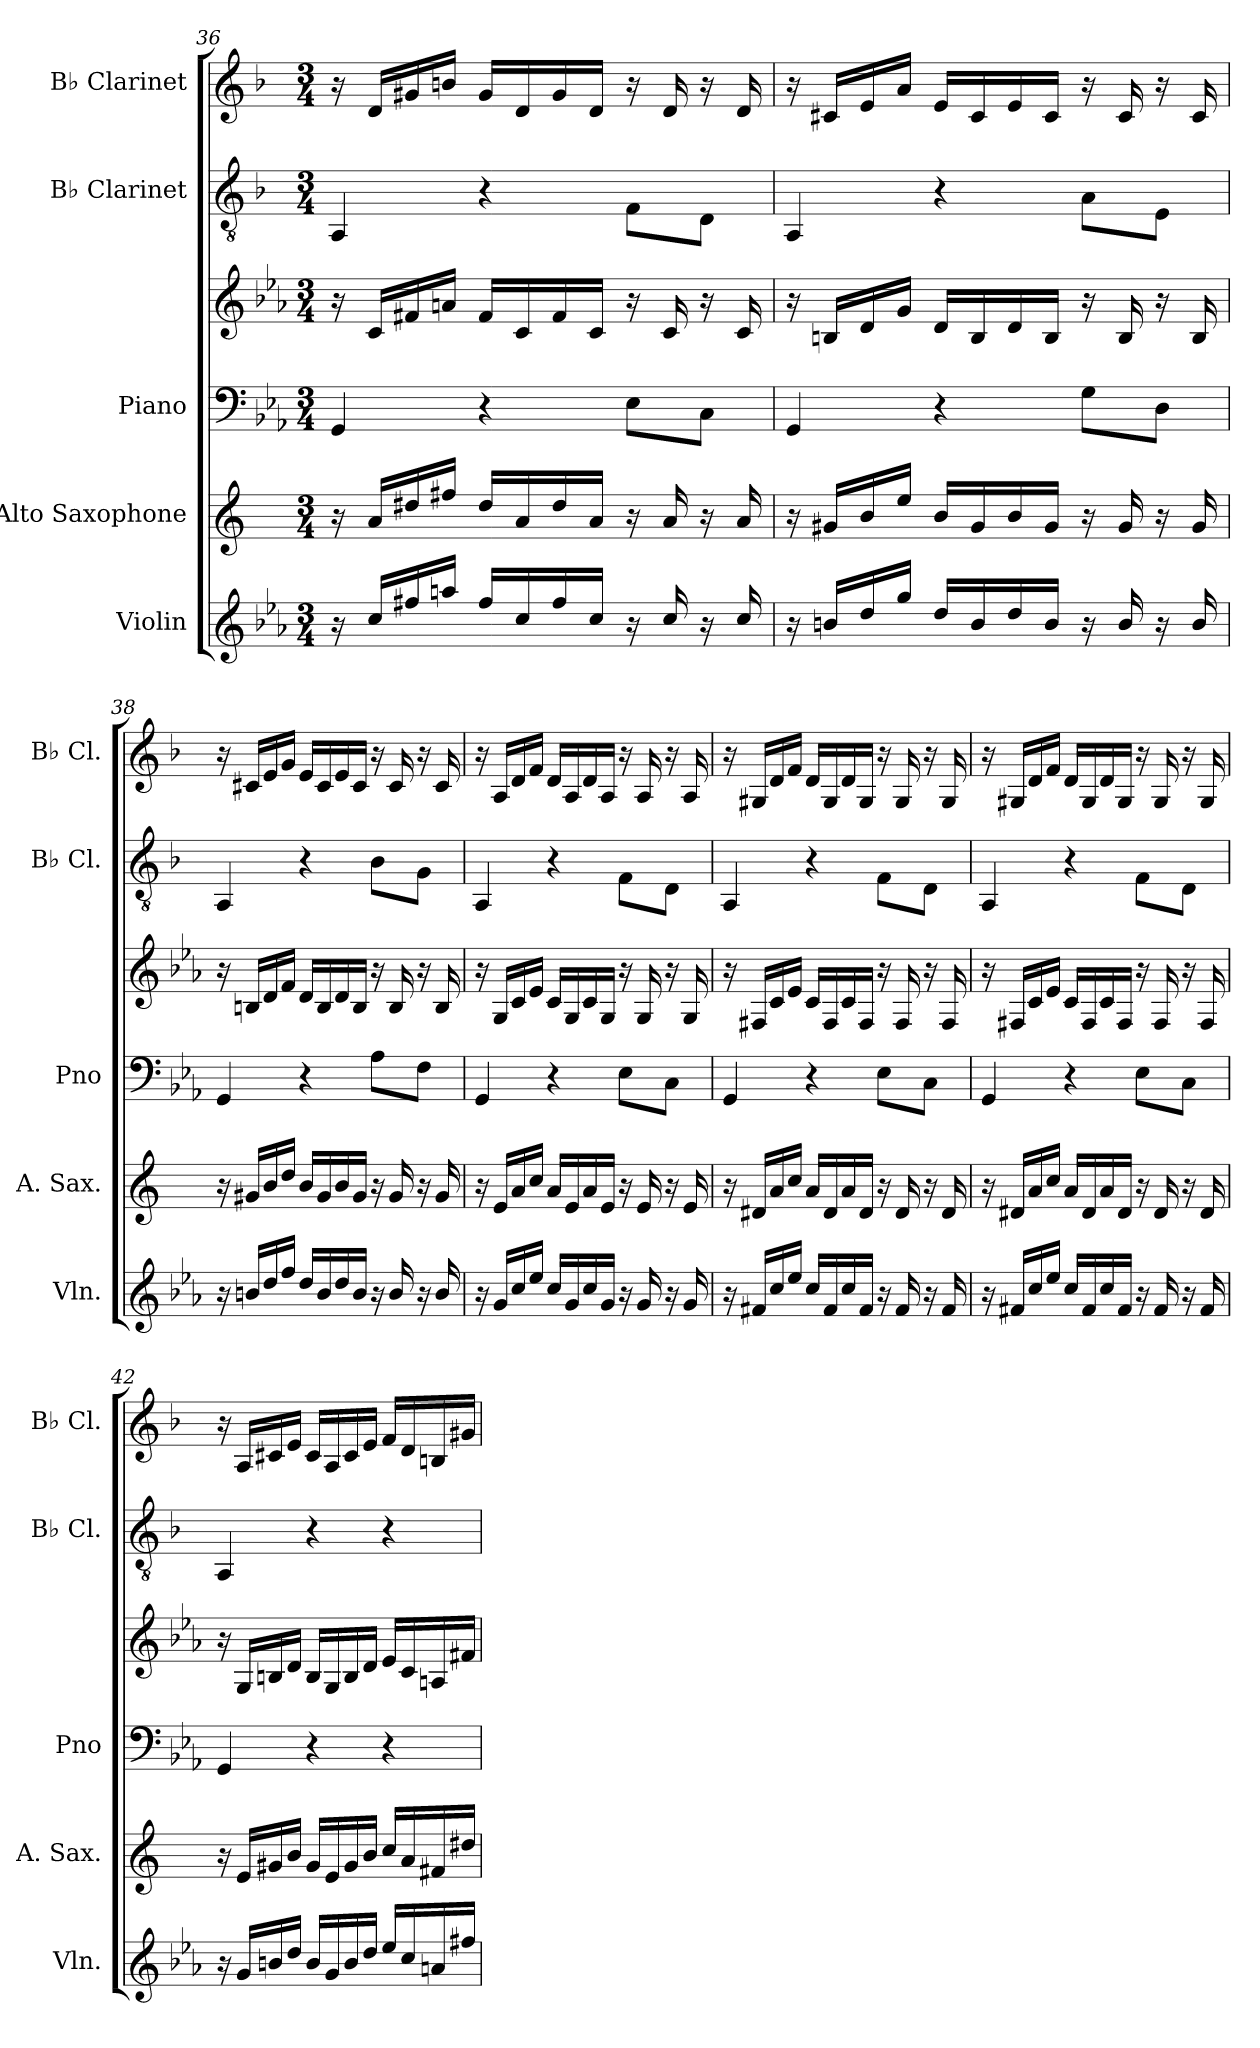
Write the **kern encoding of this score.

**kern	**kern	**kern	**kern	**kern	**kern
*part5	*part4	*part3	*part3	*part2	*part1
*staff6	*staff5	*staff4	*staff3	*staff2	*staff1
*I"Violin	*I"Alto Saxophone	*I"Piano	*	*I"B♭ Clarinet	*I"B♭ Clarinet
*I'Vln.	*I'A. Sax.	*I'Pno	*	*I'B♭ Cl.	*I'B♭ Cl.
*clefG2	*clefG2	*clefF4	*clefG2	*clefGv2	*clefG2
*	*ITrd5c9	*	*	*ITrd1c2	*ITrd1c2
*k[b-e-a-]	*k[b-e-a-]	*k[b-e-a-]	*k[b-e-a-]	*k[b-e-a-]	*k[b-e-a-]
*M3/4	*M3/4	*M3/4	*M3/4	*M3/4	*M3/4
=36	=36	=36	=36	=36	=36
16r	16r	4GG/	16r	4GG/	16r
16cc/LL	16c/LL	.	16c/LL	.	16c/LL
16ff#X/	16f#X/	.	16f#X/	.	16f#X/
16aan/JJ	16an/JJ	.	16an/JJ	.	16an/JJ
16ff#/LL	16f#/LL	4r	16f#/LL	4r	16f#/LL
16cc/	16c/	.	16c/	.	16c/
16ff#/	16f#/	.	16f#/	.	16f#/
16cc/JJ	16c/JJ	.	16c/JJ	.	16c/JJ
16r	16r	8E-\L	16r	8E-\L	16r
16cc/	16c/	.	16c/	.	16c/
16r	16r	8C\J	16r	8C\J	16r
16cc/	16c/	.	16c/	.	16c/
!!LO:LB:g=z
=37	=37	=37	=37	=37	=37
16r	16r	4GG/	16r	4GG/	16r
16bn/LL	16Bn/LL	.	16Bn/LL	.	16Bn/LL
16dd/	16d/	.	16d/	.	16d/
16gg/JJ	16g/JJ	.	16g/JJ	.	16g/JJ
16dd/LL	16d/LL	4r	16d/LL	4r	16d/LL
16b/	16B/	.	16B/	.	16B/
16dd/	16d/	.	16d/	.	16d/
16b/JJ	16B/JJ	.	16B/JJ	.	16B/JJ
16r	16r	8G\L	16r	8G\L	16r
16b/	16B/	.	16B/	.	16B/
16r	16r	8D\J	16r	8D\J	16r
16b/	16B/	.	16B/	.	16B/
=38	=38	=38	=38	=38	=38
16r	16r	4GG/	16r	4GG/	16r
16bn/LL	16Bn/LL	.	16Bn/LL	.	16Bn/LL
16dd/	16d/	.	16d/	.	16d/
16ff/JJ	16f/JJ	.	16f/JJ	.	16f/JJ
16dd/LL	16d/LL	4r	16d/LL	4r	16d/LL
16b/	16B/	.	16B/	.	16B/
16dd/	16d/	.	16d/	.	16d/
16b/JJ	16B/JJ	.	16B/JJ	.	16B/JJ
16r	16r	8A-\L	16r	8A-\L	16r
16b/	16B/	.	16B/	.	16B/
16r	16r	8F\J	16r	8F\J	16r
16b/	16B/	.	16B/	.	16B/
=39	=39	=39	=39	=39	=39
16r	16r	4GG/	16r	4GG/	16r
16g/LL	16G/LL	.	16G/LL	.	16G/LL
16cc/	16c/	.	16c/	.	16c/
16ee-/JJ	16e-/JJ	.	16e-/JJ	.	16e-/JJ
16cc/LL	16c/LL	4r	16c/LL	4r	16c/LL
16g/	16G/	.	16G/	.	16G/
16cc/	16c/	.	16c/	.	16c/
16g/JJ	16G/JJ	.	16G/JJ	.	16G/JJ
16r	16r	8E-\L	16r	8E-\L	16r
16g/	16G/	.	16G/	.	16G/
16r	16r	8C\J	16r	8C\J	16r
16g/	16G/	.	16G/	.	16G/
!!LO:PB:g=z
=40	=40	=40	=40	=40	=40
16r	16r	4GG/	16r	4GG/	16r
16f#X/LL	16F#X/LL	.	16F#X/LL	.	16F#X/LL
16cc/	16c/	.	16c/	.	16c/
16ee-/JJ	16e-/JJ	.	16e-/JJ	.	16e-/JJ
16cc/LL	16c/LL	4r	16c/LL	4r	16c/LL
16f#/	16F#/	.	16F#/	.	16F#/
16cc/	16c/	.	16c/	.	16c/
16f#/JJ	16F#/JJ	.	16F#/JJ	.	16F#/JJ
16r	16r	8E-\L	16r	8E-\L	16r
16f#/	16F#/	.	16F#/	.	16F#/
16r	16r	8C\J	16r	8C\J	16r
16f#/	16F#/	.	16F#/	.	16F#/
=41	=41	=41	=41	=41	=41
16r	16r	4GG/	16r	4GG/	16r
16f#X/LL	16F#X/LL	.	16F#X/LL	.	16F#X/LL
16cc/	16c/	.	16c/	.	16c/
16ee-/JJ	16e-/JJ	.	16e-/JJ	.	16e-/JJ
16cc/LL	16c/LL	4r	16c/LL	4r	16c/LL
16f#/	16F#/	.	16F#/	.	16F#/
16cc/	16c/	.	16c/	.	16c/
16f#/JJ	16F#/JJ	.	16F#/JJ	.	16F#/JJ
16r	16r	8E-\L	16r	8E-\L	16r
16f#/	16F#/	.	16F#/	.	16F#/
16r	16r	8C\J	16r	8C\J	16r
16f#/	16F#/	.	16F#/	.	16F#/
=42	=42	=42	=42	=42	=42
16r	16r	4GG/	16r	4GG/	16r
16g/LL	16G/LL	.	16G/LL	.	16G/LL
16bn/	16Bn/	.	16Bn/	.	16Bn/
16dd/JJ	16d/JJ	.	16d/JJ	.	16d/JJ
16b/LL	16B/LL	4r	16B/LL	4r	16B/LL
16g/	16G/	.	16G/	.	16G/
16b/	16B/	.	16B/	.	16B/
16dd/JJ	16d/JJ	.	16d/JJ	.	16d/JJ
16ee-/LL	16e-/LL	4r	16e-/LL	4r	16e-/LL
16cc/	16c/	.	16c/	.	16c/
16an/	16An/	.	16An/	.	16An/
16ff#X/JJ	16f#X/JJ	.	16f#X/JJ	.	16f#X/JJ
=	=	=	=	=	=
*-	*-	*-	*-	*-	*-
